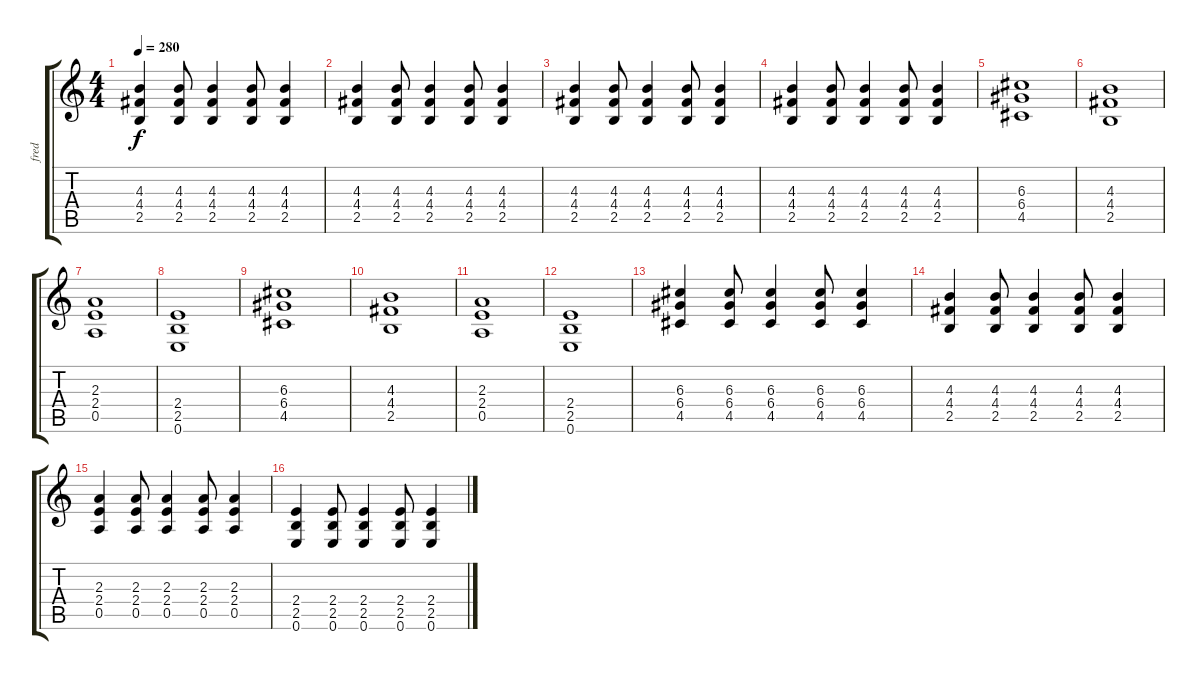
\track ("fred" "fred") {instrument distortionguitar}
\staff {score tabs}
\tuning (E4 B3 G3 D3 A2 E2) {hide}
\ts (4 4)
\tempo 280
\clef g2
\ks c
(4.3 4.4 2.5).4{dy f} (4.3 4.4 2.5).8 (4.3 4.4 2.5).4 (4.3 4.4 2.5).8 (4.3 4.4 2.5).4 |
(4.3 4.4 2.5).4 (4.3 4.4 2.5).8 (4.3 4.4 2.5).4 (4.3 4.4 2.5).8 (4.3 4.4 2.5).4 |
(4.3 4.4 2.5).4 (4.3 4.4 2.5).8 (4.3 4.4 2.5).4 (4.3 4.4 2.5).8 (4.3 4.4 2.5).4 |
(4.3 4.4 2.5).4 (4.3 4.4 2.5).8 (4.3 4.4 2.5).4 (4.3 4.4 2.5).8 (4.3 4.4 2.5).4 |
(6.3 6.4 4.5).1 |
(4.3 4.4 2.5).1 |
(2.3 2.4 0.5).1 |
(2.4 2.5 0.6).1 |
(6.3 6.4 4.5).1 |
(4.3 4.4 2.5).1 |
(2.3 2.4 0.5).1 |
(2.4 2.5 0.6).1 |
(6.3 6.4 4.5).4 (6.3 6.4 4.5).8 (6.3 6.4 4.5).4 (6.3 6.4 4.5).8 (6.3 6.4 4.5).4 |
(4.3 4.4 2.5).4 (4.3 4.4 2.5).8 (4.3 4.4 2.5).4 (4.3 4.4 2.5).8 (4.3 4.4 2.5).4 |
(2.3 2.4 0.5).4 (2.3 2.4 0.5).8 (2.3 2.4 0.5).4 (2.3 2.4 0.5).8 (2.3 2.4 0.5).4 |
(2.4 2.5 0.6).4 (2.4 2.5 0.6).8 (2.4 2.5 0.6).4 (2.4 2.5 0.6).8 (2.4 2.5 0.6).4
